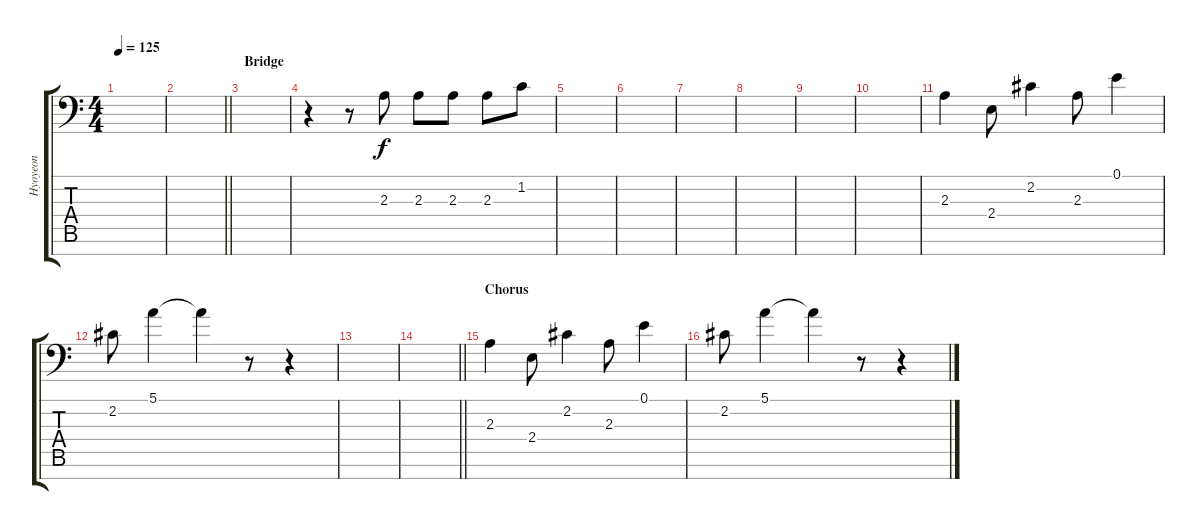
\track ("Hyoyeon" "Hyoyeon") {instrument frenchhorn}
\staff {score tabs}
\tuning (E4 B3 G3 D3 A2 E2 C-1) {hide}
\ts (4 4)
\tempo 125
\clef f4
\ks c
|
\barLineRight lightlight
|
\section ("" "Bridge")
|
r.4{volume 16} r.8 2.3.8 2.3.8 2.3.8 2.3.8 1.2.8 |
|
|
|
|
|
|
2.3.4{volume 9} 2.4.8 2.2.4 2.3.8 0.1.4 |
2.2.8 5.1.4 5.1{t}.4 r.8 r.4 |
|
\barLineRight lightlight
|
\section ("" "Chorus")
2.3.4 2.4.8 2.2.4 2.3.8 0.1.4 |
2.2.8 5.1.4 5.1{t}.4 r.8 r.4
